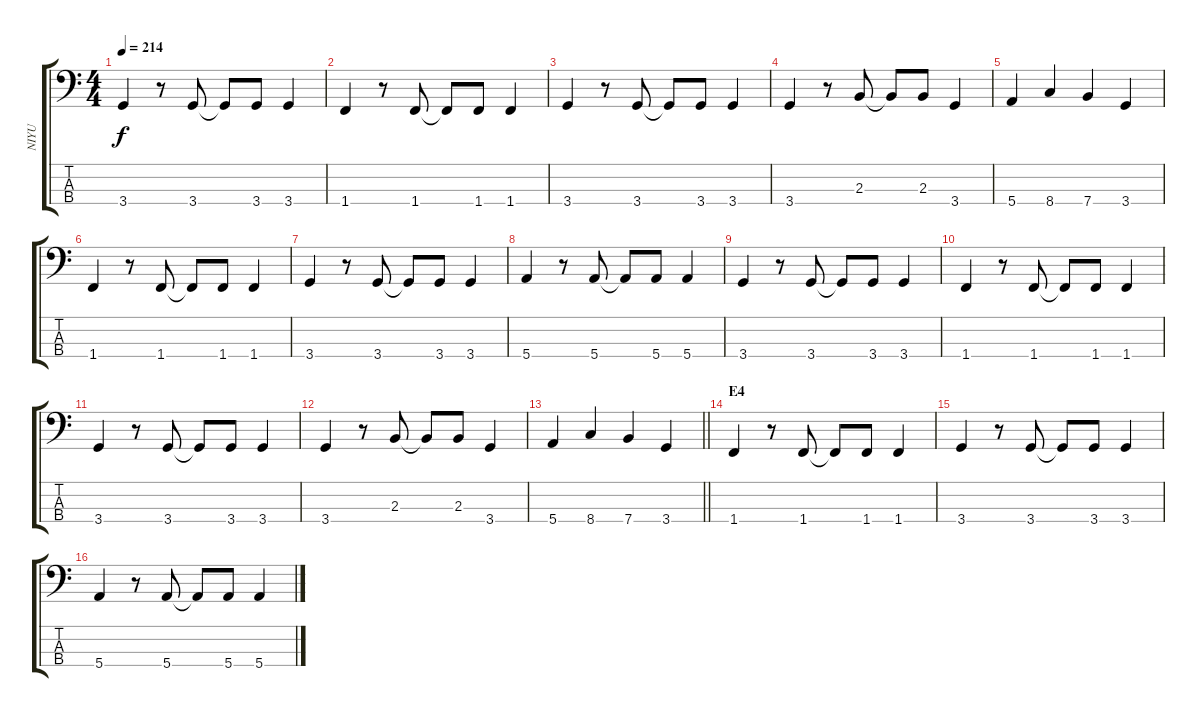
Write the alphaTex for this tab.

\track ("NIYU" "NIYU") {instrument electricbasspick}
\staff {score tabs}
\tuning (G2 D2 A1 E1) {hide}
\ts (4 4)
\tempo 214
\clef f4
\ks c
3.4.4{dy f} r.8 3.4.8 3.4{t}.8 3.4.8 3.4.4 |
1.4.4 r.8 1.4.8 1.4{t}.8 1.4.8 1.4.4 |
3.4.4 r.8 3.4.8 3.4{t}.8 3.4.8 3.4.4 |
3.4.4 r.8 2.3.8 2.3{t}.8 2.3.8 3.4.4 |
5.4.4 8.4.4 7.4.4 3.4.4 |
1.4.4 r.8 1.4.8 1.4{t}.8 1.4.8 1.4.4 |
3.4.4 r.8 3.4.8 3.4{t}.8 3.4.8 3.4.4 |
5.4.4 r.8 5.4.8 5.4{t}.8 5.4.8 5.4.4 |
3.4.4 r.8 3.4.8 3.4{t}.8 3.4.8 3.4.4 |
1.4.4 r.8 1.4.8 1.4{t}.8 1.4.8 1.4.4 |
3.4.4 r.8 3.4.8 3.4{t}.8 3.4.8 3.4.4 |
3.4.4 r.8 2.3.8 2.3{t}.8 2.3.8 3.4.4 |
\barLineRight lightlight
5.4.4 8.4.4 7.4.4 3.4.4 |
\section ("" "E4")
1.4.4 r.8 1.4.8 1.4{t}.8 1.4.8 1.4.4 |
3.4.4 r.8 3.4.8 3.4{t}.8 3.4.8 3.4.4 |
5.4.4 r.8 5.4.8 5.4{t}.8 5.4.8 5.4.4
